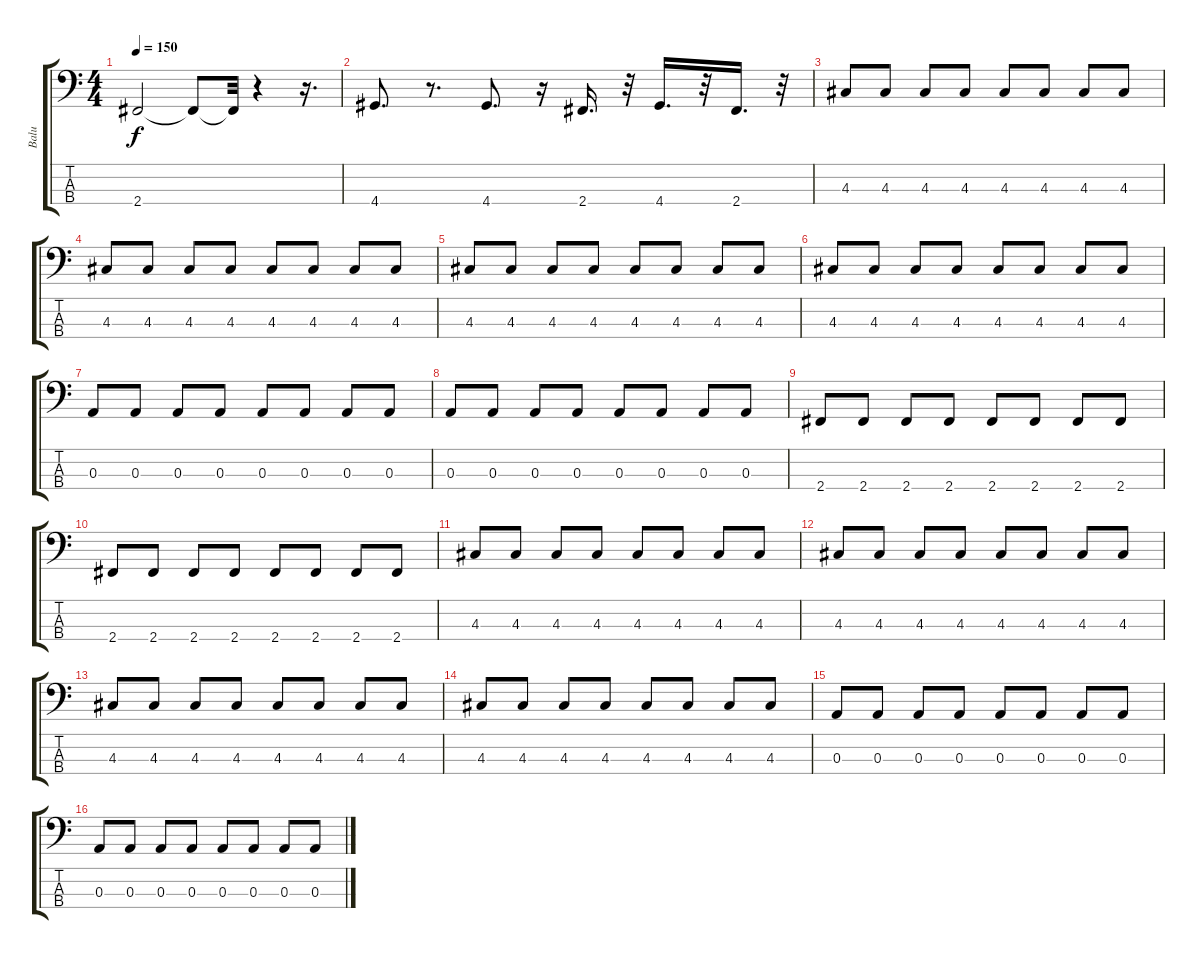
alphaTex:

\track ("Balu" "Balu") {instrument electricbasspick}
\staff {score tabs}
\tuning (G2 D2 A1 E1) {hide}
\ts (4 4)
\tempo 150
\clef f4
\ks c
2.4.2{dy f} 2.4{t}.8 2.4{t}.32 r.4 r.16{d} |
4.4.8{d} r.8{d} 4.4.8{d} r.16 2.4.16{d} r.32 4.4.16{d} r.32 2.4.16{d} r.32 |
4.3.8 4.3.8 4.3.8 4.3.8 4.3.8 4.3.8 4.3.8 4.3.8 |
4.3.8 4.3.8 4.3.8 4.3.8 4.3.8 4.3.8 4.3.8 4.3.8 |
4.3.8 4.3.8 4.3.8 4.3.8 4.3.8 4.3.8 4.3.8 4.3.8 |
4.3.8 4.3.8 4.3.8 4.3.8 4.3.8 4.3.8 4.3.8 4.3.8 |
0.3.8 0.3.8 0.3.8 0.3.8 0.3.8 0.3.8 0.3.8 0.3.8 |
0.3.8 0.3.8 0.3.8 0.3.8 0.3.8 0.3.8 0.3.8 0.3.8 |
2.4.8 2.4.8 2.4.8 2.4.8 2.4.8 2.4.8 2.4.8 2.4.8 |
2.4.8 2.4.8 2.4.8 2.4.8 2.4.8 2.4.8 2.4.8 2.4.8 |
4.3.8 4.3.8 4.3.8 4.3.8 4.3.8 4.3.8 4.3.8 4.3.8 |
4.3.8 4.3.8 4.3.8 4.3.8 4.3.8 4.3.8 4.3.8 4.3.8 |
4.3.8 4.3.8 4.3.8 4.3.8 4.3.8 4.3.8 4.3.8 4.3.8 |
4.3.8 4.3.8 4.3.8 4.3.8 4.3.8 4.3.8 4.3.8 4.3.8 |
0.3.8 0.3.8 0.3.8 0.3.8 0.3.8 0.3.8 0.3.8 0.3.8 |
0.3.8 0.3.8 0.3.8 0.3.8 0.3.8 0.3.8 0.3.8 0.3.8
